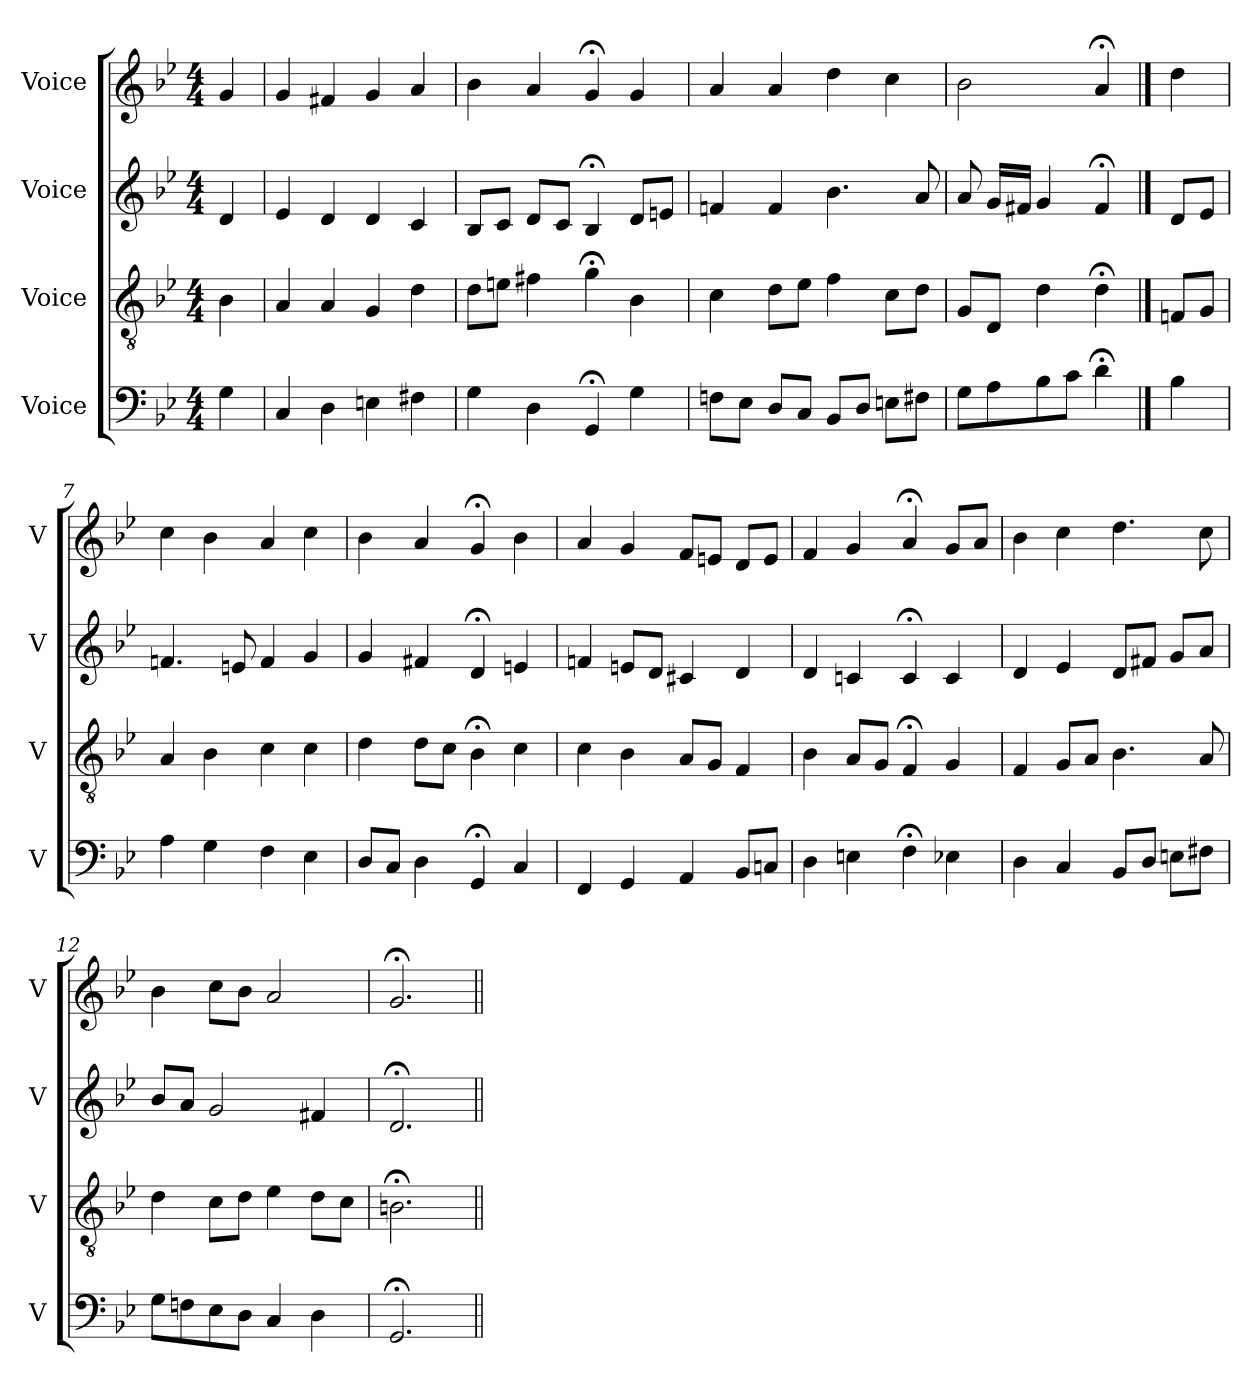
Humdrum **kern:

**kern	**kern	**kern	**kern
*part4	*part3	*part2	*part1
*staff4	*staff3	*staff2	*staff1
*I"Voice	*I"Voice	*I"Voice	*I"Voice
*I'V	*I'V	*I'V	*I'V
*clefF4	*clefGv2	*clefG2	*clefG2
*k[b-e-]	*k[b-e-]	*k[b-e-]	*k[b-e-]
*M4/4	*M4/4	*M4/4	*M4/4
*MM100	*MM100	*MM100	*MM100
=1	=1	=1	=1
4G\	4B-\	4d/	4g/
=2	=2	=2	=2
4C/	4A/	4e-/	4g/
4D\	4A/	4d/	4f#X/
4En\	4G/	4d/	4g/
4F#X\	4d\	4c/	4a/
=3	=3	=3	=3
4G\	8d\L	8B-/L	4b-\
.	8en\J	8c/J	.
4D\	4f#X\	8d/L	4a/
.	.	8c/J	.
4GG;/	4g;\	4B-;/	4g;/
4G\	4B-\	8d/L	4g/
.	.	8en/J	.
=4	=4	=4	=4
8Fn\L	4c\	4fn/	4a/
8E-\J	.	.	.
8D/L	8d\L	4f/	4a/
8C/J	8e-\J	.	.
8BB-/L	4f\	4.b-\	4dd\
8D/J	.	.	.
8En\L	8c\L	.	4cc\
8F#X\J	8d\J	8a/	.
=5	=5	=5	=5
8G\L	8G/L	8a/	2b-\
8A\	8D/J	16g/LL	.
.	.	16f#X/JJ	.
8B-\	4d\	4g/	.
8c\J	.	.	.
4d;\	4d;\	4f#;/	4a;/
==6	==6	==6	==6
4B-\	8Fn/L	8d/L	4dd\
.	8G/J	8e-/J	.
!!LO:LB:g=z
=7	=7	=7	=7
4A\	4A/	4.fn/	4cc\
4G\	4B-\	.	4b-\
.	.	8en/	.
4F\	4c\	4f/	4a/
4E-\	4c\	4g/	4cc\
=8	=8	=8	=8
8D/L	4d\	4g/	4b-\
8C/J	.	.	.
4D\	8d\L	4f#X/	4a/
.	8c\J	.	.
4GG;/	4B-;\	4d;/	4g;/
4C/	4c\	4en/	4b-\
=9	=9	=9	=9
4FF/	4c\	4fn/	4a/
4GG/	4B-\	8en/L	4g/
.	.	8d/J	.
4AA/	8A/L	4c#X/	8f/L
.	8G/J	.	8en/J
8BB-/L	4F/	4d/	8d/L
8Cn/J	.	.	8e/J
=10	=10	=10	=10
4D\	4B-\	4d/	4f/
4En\	8A/L	4cn/	4g/
.	8G/J	.	.
4F;\	4F;/	4c;/	4a;/
4E-X\	4G/	4c/	8g/L
.	.	.	8a/J
=11	=11	=11	=11
4D\	4F/	4d/	4b-\
4C/	8G/L	4e-/	4cc\
.	8A/J	.	.
8BB-/L	4.B-\	8d/L	4.dd\
8D/J	.	8f#X/J	.
8En\L	.	8g/L	.
8F#X\J	8A/	8a/J	8cc\
!!LO:LB:g=z
=12	=12	=12	=12
8G\L	4d\	8b-/L	4b-\
8Fn\	.	8a/J	.
8E-\	8c\L	2g/	8cc\L
8D\J	8d\J	.	8b-\J
4C/	4e-\	.	2a/
4D\	8d\L	4f#X/	.
.	8c\J	.	.
=13	=13	=13	=13
2.GG;/	2.Bn;\	2.d;/	2.g;/
=||	=||	=||	=||
*-	*-	*-	*-
